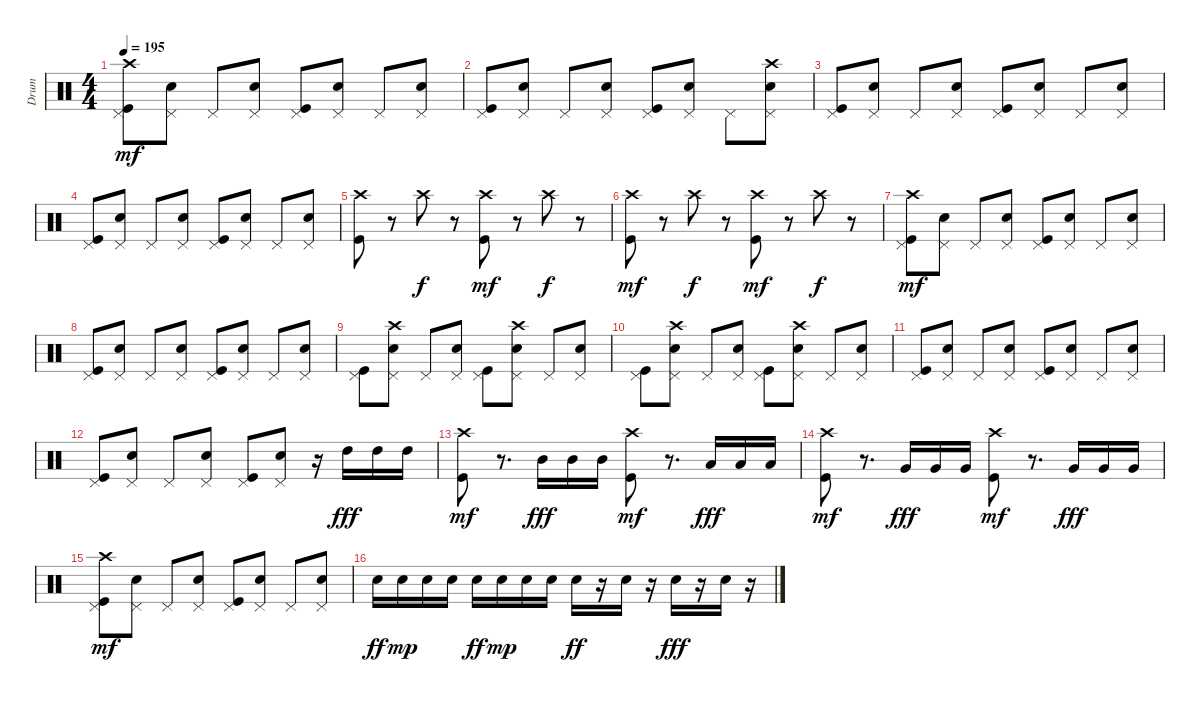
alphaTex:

\track ("Drum" "Drum") {instrument percussion}
\staff {score}
\articulation defaults
\ts (4 4)
\tempo 195
\clef neutral
\ks c
("Crash high (hit)" "Pedal Hi-Hat (hit)" "Kick (hit)").8{dy mf} ("Pedal Hi-Hat (hit)" "Snare (hit) 2").8 "Pedal Hi-Hat (hit)".8 ("Pedal Hi-Hat (hit)" "Snare (hit) 2").8 ("Pedal Hi-Hat (hit)" "Kick (hit)").8 ("Pedal Hi-Hat (hit)" "Snare (hit) 2").8 "Pedal Hi-Hat (hit)".8 ("Pedal Hi-Hat (hit)" "Snare (hit) 2").8 |
("Pedal Hi-Hat (hit)" "Kick (hit)").8 ("Pedal Hi-Hat (hit)" "Snare (hit) 2").8 "Pedal Hi-Hat (hit)".8 ("Pedal Hi-Hat (hit)" "Snare (hit) 2").8 ("Pedal Hi-Hat (hit)" "Kick (hit)").8 ("Pedal Hi-Hat (hit)" "Snare (hit) 2").8 "Pedal Hi-Hat (hit)".8 ("Crash high (hit)" "Pedal Hi-Hat (hit)" "Snare (hit) 2").8 |
("Pedal Hi-Hat (hit)" "Kick (hit)").8 ("Pedal Hi-Hat (hit)" "Snare (hit) 2").8 "Pedal Hi-Hat (hit)".8 ("Pedal Hi-Hat (hit)" "Snare (hit) 2").8 ("Pedal Hi-Hat (hit)" "Kick (hit)").8 ("Pedal Hi-Hat (hit)" "Snare (hit) 2").8 "Pedal Hi-Hat (hit)".8 ("Pedal Hi-Hat (hit)" "Snare (hit) 2").8 |
("Pedal Hi-Hat (hit)" "Kick (hit)").8 ("Pedal Hi-Hat (hit)" "Snare (hit) 2").8 "Pedal Hi-Hat (hit)".8 ("Pedal Hi-Hat (hit)" "Snare (hit) 2").8 ("Pedal Hi-Hat (hit)" "Kick (hit)").8 ("Pedal Hi-Hat (hit)" "Snare (hit) 2").8 "Pedal Hi-Hat (hit)".8 ("Pedal Hi-Hat (hit)" "Snare (hit) 2").8 |
("Crash high (hit)" "Kick (hit)").8 r.8 "Crash high (hit)".8{dy f} r.8 ("Crash high (hit)" "Kick (hit)").8{dy mf} r.8 "Crash high (hit)".8{dy f} r.8 |
("Crash high (hit)" "Kick (hit)").8{dy mf} r.8 "Crash high (hit)".8{dy f} r.8 ("Crash high (hit)" "Kick (hit)").8{dy mf} r.8 "Crash high (hit)".8{dy f} r.8 |
("Pedal Hi-Hat (hit)" "Kick (hit)" "Crash high (hit)").8{dy mf} ("Pedal Hi-Hat (hit)" "Snare (hit) 2").8 "Pedal Hi-Hat (hit)".8 ("Pedal Hi-Hat (hit)" "Snare (hit) 2").8 ("Pedal Hi-Hat (hit)" "Kick (hit)").8 ("Pedal Hi-Hat (hit)" "Snare (hit) 2").8 "Pedal Hi-Hat (hit)".8 ("Pedal Hi-Hat (hit)" "Snare (hit) 2").8 |
("Pedal Hi-Hat (hit)" "Kick (hit)").8 ("Pedal Hi-Hat (hit)" "Snare (hit) 2").8 "Pedal Hi-Hat (hit)".8 ("Pedal Hi-Hat (hit)" "Snare (hit) 2").8 ("Pedal Hi-Hat (hit)" "Kick (hit)").8 ("Pedal Hi-Hat (hit)" "Snare (hit) 2").8 "Pedal Hi-Hat (hit)".8 ("Pedal Hi-Hat (hit)" "Snare (hit) 2").8 |
("Pedal Hi-Hat (hit)" "Kick (hit)").8 ("Crash high (hit)" "Pedal Hi-Hat (hit)" "Snare (hit) 2").8 "Pedal Hi-Hat (hit)".8 ("Pedal Hi-Hat (hit)" "Snare (hit) 2").8 ("Pedal Hi-Hat (hit)" "Kick (hit)").8 ("Crash high (hit)" "Pedal Hi-Hat (hit)" "Snare (hit) 2").8 "Pedal Hi-Hat (hit)".8 ("Pedal Hi-Hat (hit)" "Snare (hit) 2").8 |
("Pedal Hi-Hat (hit)" "Kick (hit)").8 ("Crash high (hit)" "Pedal Hi-Hat (hit)" "Snare (hit) 2").8 "Pedal Hi-Hat (hit)".8 ("Pedal Hi-Hat (hit)" "Snare (hit) 2").8 ("Pedal Hi-Hat (hit)" "Kick (hit)").8 ("Crash high (hit)" "Pedal Hi-Hat (hit)" "Snare (hit) 2").8 "Pedal Hi-Hat (hit)".8 ("Pedal Hi-Hat (hit)" "Snare (hit) 2").8 |
("Pedal Hi-Hat (hit)" "Kick (hit)").8 ("Pedal Hi-Hat (hit)" "Snare (hit) 2").8 "Pedal Hi-Hat (hit)".8 ("Pedal Hi-Hat (hit)" "Snare (hit) 2").8 ("Pedal Hi-Hat (hit)" "Kick (hit)").8 ("Pedal Hi-Hat (hit)" "Snare (hit) 2").8 "Pedal Hi-Hat (hit)".8 ("Pedal Hi-Hat (hit)" "Snare (hit) 2").8 |
("Pedal Hi-Hat (hit)" "Kick (hit)").8 ("Pedal Hi-Hat (hit)" "Snare (hit) 2").8 "Pedal Hi-Hat (hit)".8 ("Pedal Hi-Hat (hit)" "Snare (hit) 2").8 ("Pedal Hi-Hat (hit)" "Kick (hit)").8 ("Pedal Hi-Hat (hit)" "Snare (hit) 2").8 r.16 "High Tom (hit)".16{dy fff} "High Tom (hit)".16 "High Tom (hit)".16 |
("Kick (hit)" "Crash high (hit)").8{dy mf} r.8{d} "Mid Tom (hit)".16{dy fff} "Mid Tom (hit)".16 "Mid Tom (hit)".16 ("Kick (hit)" "Crash high (hit)").8{dy mf} r.8{d} "Low Tom (hit)".16{dy fff} "Low Tom (hit)".16 "Low Tom (hit)".16 |
("Kick (hit)" "Crash high (hit)").8{dy mf} r.8{d} "Very Low Tom (hit)".16{dy fff} "Very Low Tom (hit)".16 "Very Low Tom (hit)".16 ("Kick (hit)" "Crash high (hit)").8{dy mf} r.8{d} "Very Low Tom (hit)".16{dy fff} "Very Low Tom (hit)".16 "Very Low Tom (hit)".16 |
("Pedal Hi-Hat (hit)" "Kick (hit)" "Crash high (hit)").8{dy mf} ("Pedal Hi-Hat (hit)" "Snare (hit) 2").8 "Pedal Hi-Hat (hit)".8 ("Pedal Hi-Hat (hit)" "Snare (hit) 2").8 ("Pedal Hi-Hat (hit)" "Kick (hit)").8 ("Pedal Hi-Hat (hit)" "Snare (hit) 2").8 "Pedal Hi-Hat (hit)".8 ("Pedal Hi-Hat (hit)" "Snare (hit) 2").8 |
"Snare (hit) 2".16{dy ff} "Snare (hit) 2".16{dy mp} "Snare (hit) 2".16 "Snare (hit) 2".16 "Snare (hit) 2".16{dy ff} "Snare (hit) 2".16{dy mp} "Snare (hit) 2".16 "Snare (hit) 2".16 "Snare (hit) 2".16{dy ff} r.16 "Snare (hit) 2".16 r.16 "Snare (hit) 2".16{dy fff} r.16 "Snare (hit) 2".16 r.16
